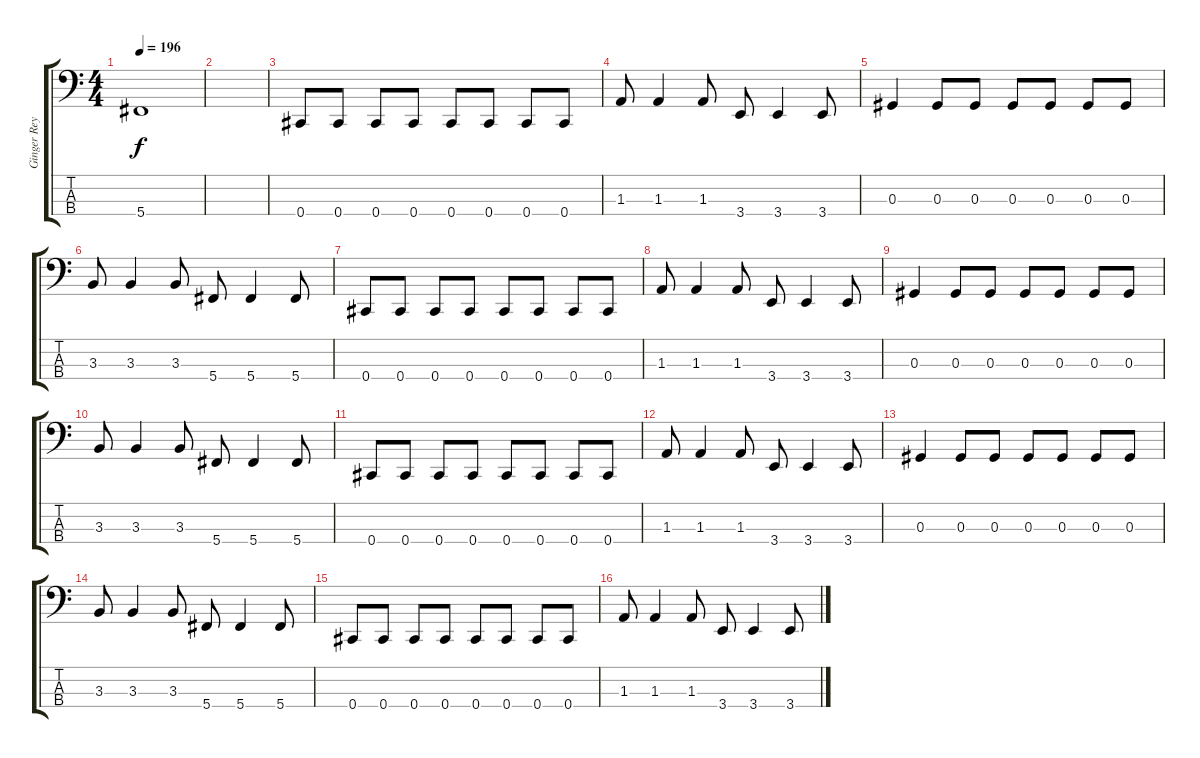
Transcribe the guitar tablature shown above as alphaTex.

\track ("Ginger Reyes" "Ginger Rey") {instrument electricbassfinger}
\staff {score tabs}
\tuning (Gb2 Db2 Ab1 Db1) {hide}
\ts (4 4)
\tempo 196
\clef f4
\ks c
5.4.1{dy f} |
|
0.4.8 0.4.8 0.4.8 0.4.8 0.4.8 0.4.8 0.4.8 0.4.8 |
1.3.8 1.3.4 1.3.8 3.4.8 3.4.4 3.4.8 |
0.3.4 0.3.8 0.3.8 0.3.8 0.3.8 0.3.8 0.3.8 |
3.3.8 3.3.4 3.3.8 5.4.8 5.4.4 5.4.8 |
0.4.8 0.4.8 0.4.8 0.4.8 0.4.8 0.4.8 0.4.8 0.4.8 |
1.3.8 1.3.4 1.3.8 3.4.8 3.4.4 3.4.8 |
0.3.4 0.3.8 0.3.8 0.3.8 0.3.8 0.3.8 0.3.8 |
3.3.8 3.3.4 3.3.8 5.4.8 5.4.4 5.4.8 |
0.4.8 0.4.8 0.4.8 0.4.8 0.4.8 0.4.8 0.4.8 0.4.8 |
1.3.8 1.3.4 1.3.8 3.4.8 3.4.4 3.4.8 |
0.3.4 0.3.8 0.3.8 0.3.8 0.3.8 0.3.8 0.3.8 |
3.3.8 3.3.4 3.3.8 5.4.8 5.4.4 5.4.8 |
0.4.8 0.4.8 0.4.8 0.4.8 0.4.8 0.4.8 0.4.8 0.4.8 |
1.3.8 1.3.4 1.3.8 3.4.8 3.4.4 3.4.8
